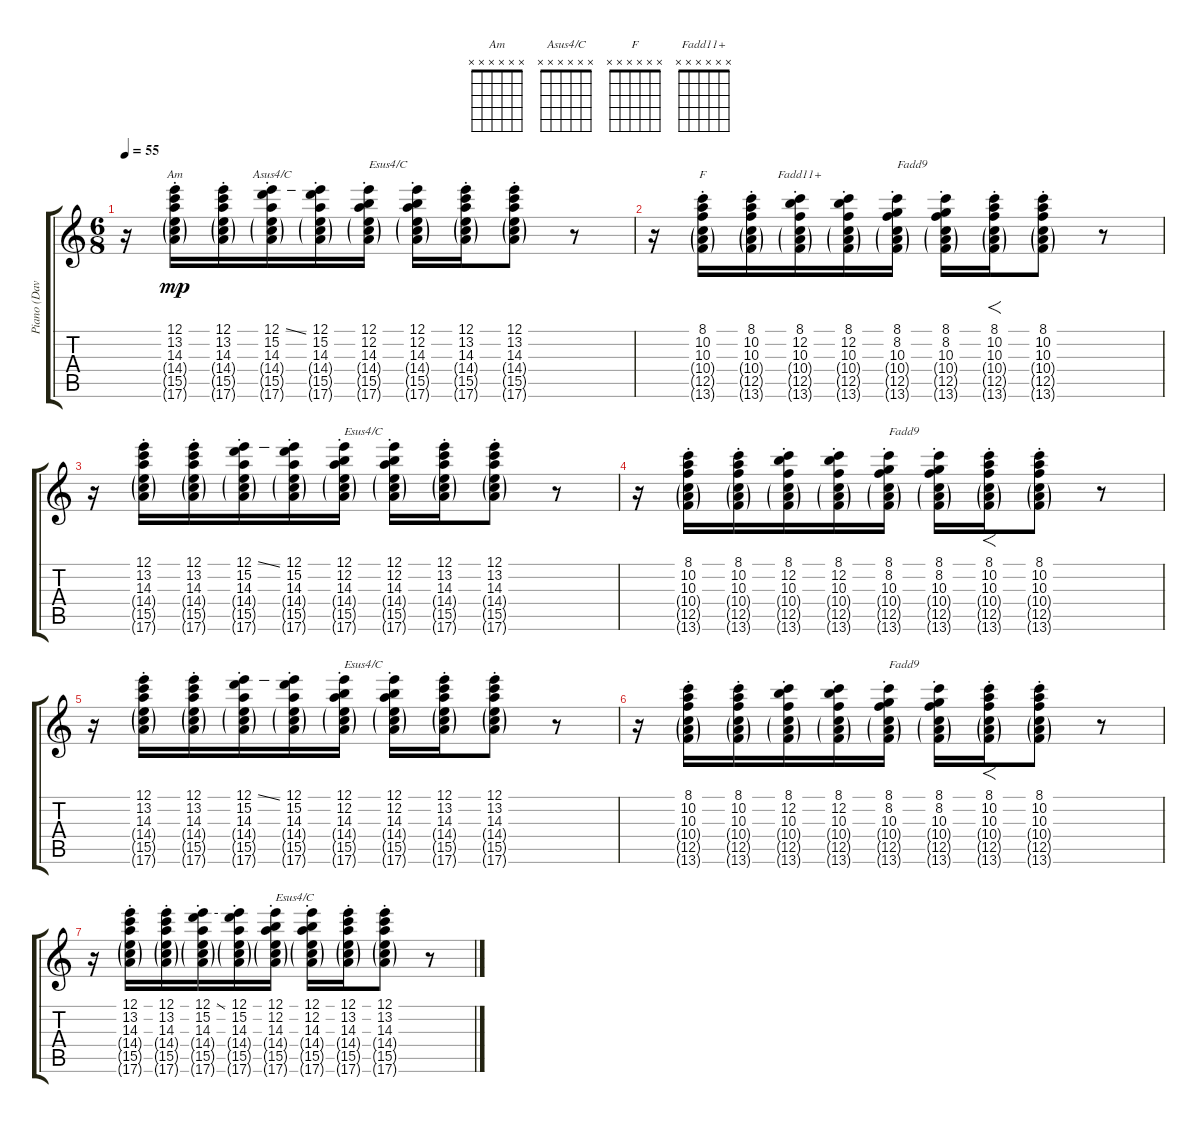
\track ("Piano (Davies)" "Piano (Dav") {instrument acousticgrandpiano}
\staff {score tabs}
\tuning (E5 B4 G4 D4 A3 E3) {hide}
\chord ("Am" x x x x x x)
\chord ("Asus4/C" x x x x x x)
\chord ("F" x x x x x x)
\chord ("Fadd11+" x x x x x x)
\ts (6 8)
\tempo 55
\clef g2
\ks c
r.16{dy mp} (12.1{st} 13.2{st} 14.3{st} 14.4{g st} 15.5{g st} 17.6{g st}).16{ch "Am"} (12.1{st} 13.2{st} 14.3{st} 14.4{g st} 15.5{g st} 17.6{g st}).16 (12.1{ss} 15.2{st} 14.3{st} 14.4{g st} 15.5{g st} 17.6{g st}).16{ch "Asus4/C"} (12.1{st} 15.2{st} 14.3{st} 14.4{g st} 15.5{g st} 17.6{g st}).16 (12.1{st} 12.2{st} 14.3{st} 14.4{g st} 15.5{g st} 17.6{g st}).16{txt "Esus4/C"} (12.1{st} 12.2{st} 14.3{st} 14.4{g st} 15.5{g st} 17.6{g st}).16 (12.1{st} 13.2{st} 14.3{st} 14.4{g st} 15.5{g st} 17.6{g st}).16 (12.1{st} 13.2{st} 14.3{st} 14.4{g st} 15.5{g st} 17.6{g st}).8 r.8 |
r.16 (8.1{st} 10.2{st} 10.3{st} 10.4{g st} 12.5{g st} 13.6{g st}).16{ch "F"} (8.1{st} 10.2{st} 10.3{st} 10.4{g st} 12.5{g st} 13.6{g st}).16 (8.1{st} 12.2{st} 10.3{st} 10.4{g st} 12.5{g st} 13.6{g st}).16{ch "Fadd11+"} (8.1{st} 12.2{st} 10.3{st} 10.4{g st} 12.5{g st} 13.6{g st}).16 (8.1{st} 8.2{st} 10.3{st} 10.4{g st} 12.5{g st} 13.6{g st}).16{txt "Fadd9"} (8.1{st} 8.2{st} 10.3{st} 10.4{g st} 12.5{g st} 13.6{g st}).16 (8.1{st} 10.2{st} 10.3{st} 10.4{g st} 12.5{g st} 13.6{g st}).16{f} (8.1{st} 10.2{st} 10.3{st} 10.4{g st} 12.5{g st} 13.6{g st}).8 r.8 |
r.16 (12.1{st} 13.2{st} 14.3{st} 14.4{g st} 15.5{g st} 17.6{g st}).16 (12.1{st} 13.2{st} 14.3{st} 14.4{g st} 15.5{g st} 17.6{g st}).16 (12.1{ss} 15.2{st} 14.3{st} 14.4{g st} 15.5{g st} 17.6{g st}).16 (12.1{st} 15.2{st} 14.3{st} 14.4{g st} 15.5{g st} 17.6{g st}).16 (12.1{st} 12.2{st} 14.3{st} 14.4{g st} 15.5{g st} 17.6{g st}).16{txt "Esus4/C"} (12.1{st} 12.2{st} 14.3{st} 14.4{g st} 15.5{g st} 17.6{g st}).16 (12.1{st} 13.2{st} 14.3{st} 14.4{g st} 15.5{g st} 17.6{g st}).16 (12.1{st} 13.2{st} 14.3{st} 14.4{g st} 15.5{g st} 17.6{g st}).8 r.8 |
r.16 (8.1{st} 10.2{st} 10.3{st} 10.4{g st} 12.5{g st} 13.6{g st}).16 (8.1{st} 10.2{st} 10.3{st} 10.4{g st} 12.5{g st} 13.6{g st}).16 (8.1{st} 12.2{st} 10.3{st} 10.4{g st} 12.5{g st} 13.6{g st}).16 (8.1{st} 12.2{st} 10.3{st} 10.4{g st} 12.5{g st} 13.6{g st}).16 (8.1{st} 8.2{st} 10.3{st} 10.4{g st} 12.5{g st} 13.6{g st}).16{txt "Fadd9"} (8.1{st} 8.2{st} 10.3{st} 10.4{g st} 12.5{g st} 13.6{g st}).16 (8.1{st} 10.2{st} 10.3{st} 10.4{g st} 12.5{g st} 13.6{g st}).16{f} (8.1{st} 10.2{st} 10.3{st} 10.4{g st} 12.5{g st} 13.6{g st}).8 r.8 |
r.16 (12.1{st} 13.2{st} 14.3{st} 14.4{g st} 15.5{g st} 17.6{g st}).16 (12.1{st} 13.2{st} 14.3{st} 14.4{g st} 15.5{g st} 17.6{g st}).16 (12.1{ss} 15.2{st} 14.3{st} 14.4{g st} 15.5{g st} 17.6{g st}).16 (12.1{st} 15.2{st} 14.3{st} 14.4{g st} 15.5{g st} 17.6{g st}).16 (12.1{st} 12.2{st} 14.3{st} 14.4{g st} 15.5{g st} 17.6{g st}).16{txt "Esus4/C"} (12.1{st} 12.2{st} 14.3{st} 14.4{g st} 15.5{g st} 17.6{g st}).16 (12.1{st} 13.2{st} 14.3{st} 14.4{g st} 15.5{g st} 17.6{g st}).16 (12.1{st} 13.2{st} 14.3{st} 14.4{g st} 15.5{g st} 17.6{g st}).8 r.8 |
r.16 (8.1{st} 10.2{st} 10.3{st} 10.4{g st} 12.5{g st} 13.6{g st}).16 (8.1{st} 10.2{st} 10.3{st} 10.4{g st} 12.5{g st} 13.6{g st}).16 (8.1{st} 12.2{st} 10.3{st} 10.4{g st} 12.5{g st} 13.6{g st}).16 (8.1{st} 12.2{st} 10.3{st} 10.4{g st} 12.5{g st} 13.6{g st}).16 (8.1{st} 8.2{st} 10.3{st} 10.4{g st} 12.5{g st} 13.6{g st}).16{txt "Fadd9"} (8.1{st} 8.2{st} 10.3{st} 10.4{g st} 12.5{g st} 13.6{g st}).16 (8.1{st} 10.2{st} 10.3{st} 10.4{g st} 12.5{g st} 13.6{g st}).16{f} (8.1{st} 10.2{st} 10.3{st} 10.4{g st} 12.5{g st} 13.6{g st}).8 r.8 |
r.16 (12.1{st} 13.2{st} 14.3{st} 14.4{g st} 15.5{g st} 17.6{g st}).16 (12.1{st} 13.2{st} 14.3{st} 14.4{g st} 15.5{g st} 17.6{g st}).16 (12.1{ss} 15.2{st} 14.3{st} 14.4{g st} 15.5{g st} 17.6{g st}).16 (12.1{st} 15.2{st} 14.3{st} 14.4{g st} 15.5{g st} 17.6{g st}).16 (12.1{st} 12.2{st} 14.3{st} 14.4{g st} 15.5{g st} 17.6{g st}).16{txt "Esus4/C"} (12.1{st} 12.2{st} 14.3{st} 14.4{g st} 15.5{g st} 17.6{g st}).16 (12.1{st} 13.2{st} 14.3{st} 14.4{g st} 15.5{g st} 17.6{g st}).16 (12.1{st} 13.2{st} 14.3{st} 14.4{g st} 15.5{g st} 17.6{g st}).8 r.8
